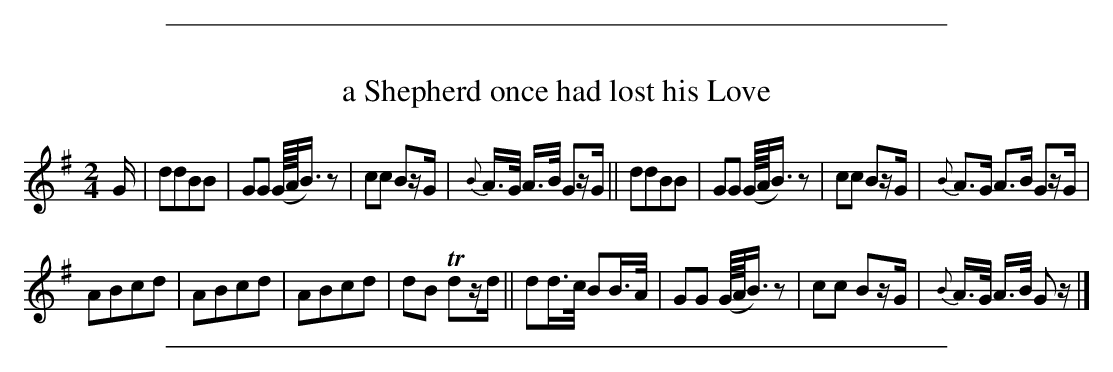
X:1
T: a Shepherd once had lost his Love
M: 2/4
L: 1/16
K: G
G |\
d2d2B2B2 | G2G2 (G//A//B3/2) z2 | c2c2 B2zG | {B}A>G A>B G2zG ||\
d2d2B2B2 | G2G2 (G//A//B3/2) z2 | c2c2 B2zG | {B}A3G A3B G2zG |
A2B2c2d2 | A2B2c2d2 | A2B2c2d2 | d2B2 Td2zd ||\
d2d>c B2B>A | G2G2 (G//A//B3/) z2 | c2c2 B2zG | {B}A>G A>B G2 z |]
